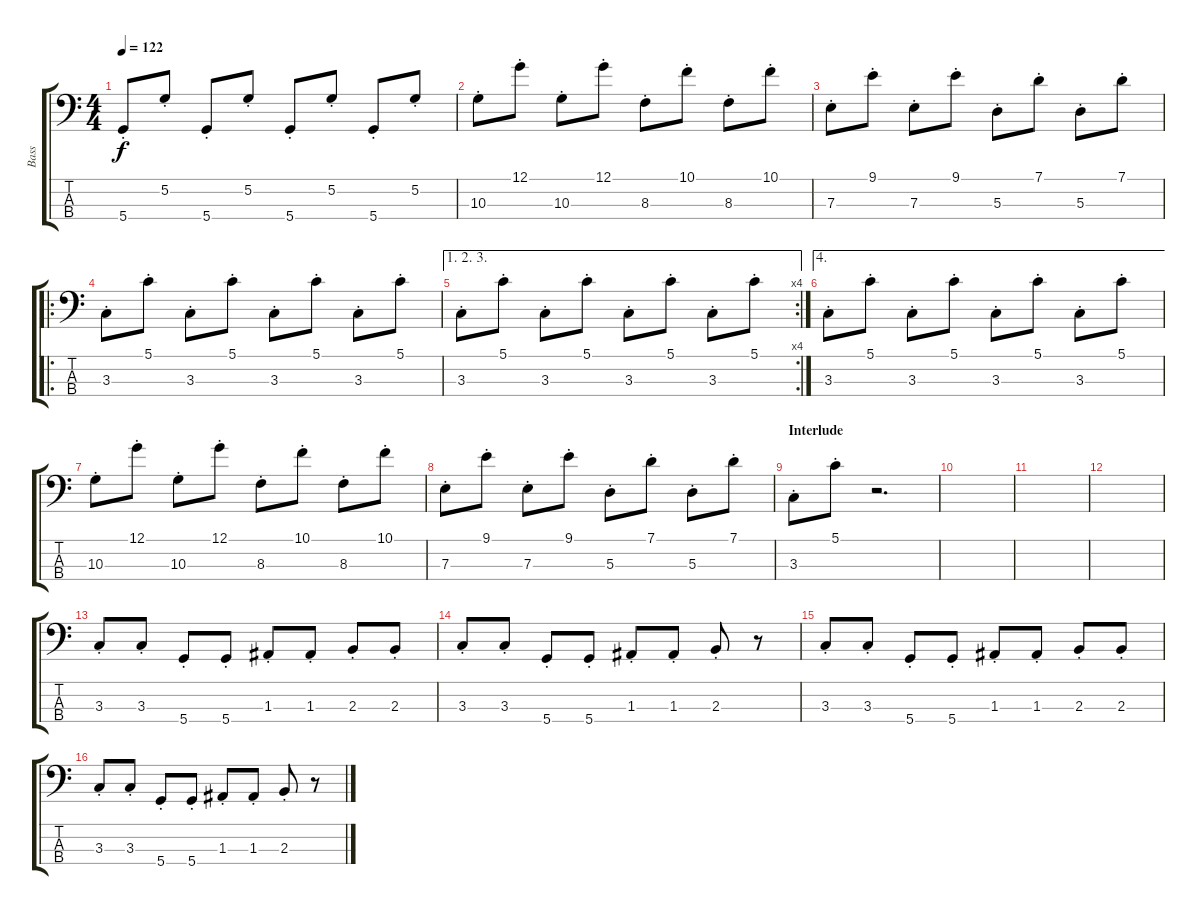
\track ("Bass" "Bass") {instrument synthbass2}
\staff {score tabs}
\tuning (G2 D2 A1 D1) {hide}
\ts (4 4)
\tempo 122
\clef f4
\ks c
5.4{st}.8{dy f} 5.2{st}.8 5.4{st}.8 5.2{st}.8 5.4{st}.8 5.2{st}.8 5.4{st}.8 5.2{st}.8 |
10.3{st}.8 12.1{st}.8 10.3{st}.8 12.1{st}.8 8.3{st}.8 10.1{st}.8 8.3{st}.8 10.1{st}.8 |
7.3{st}.8 9.1{st}.8 7.3{st}.8 9.1{st}.8 5.3{st}.8 7.1{st}.8 5.3{st}.8 7.1{st}.8 |
\ro
3.3{st}.8 5.1{st}.8 3.3{st}.8 5.1{st}.8 3.3{st}.8 5.1{st}.8 3.3{st}.8 5.1{st}.8 |
\ae (1 2 3)
\rc 4
3.3{st}.8 5.1{st}.8 3.3{st}.8 5.1{st}.8 3.3{st}.8 5.1{st}.8 3.3{st}.8 5.1{st}.8 |
\ae 4
3.3{st}.8 5.1{st}.8 3.3{st}.8 5.1{st}.8 3.3{st}.8 5.1{st}.8 3.3{st}.8 5.1{st}.8 |
10.3{st}.8 12.1{st}.8 10.3{st}.8 12.1{st}.8 8.3{st}.8 10.1{st}.8 8.3{st}.8 10.1{st}.8 |
7.3{st}.8 9.1{st}.8 7.3{st}.8 9.1{st}.8 5.3{st}.8 7.1{st}.8 5.3{st}.8 7.1{st}.8 |
\section ("" "Interlude")
3.3{st}.8 5.1{st}.8 r.2{d} |
|
|
|
3.3{st}.8 3.3{st}.8 5.4{st}.8 5.4{st}.8 1.3{st}.8 1.3{st}.8 2.3{st}.8 2.3{st}.8 |
3.3{st}.8 3.3{st}.8 5.4{st}.8 5.4{st}.8 1.3{st}.8 1.3{st}.8 2.3{st}.8 r.8 |
3.3{st}.8 3.3{st}.8 5.4{st}.8 5.4{st}.8 1.3{st}.8 1.3{st}.8 2.3{st}.8 2.3{st}.8 |
3.3{st}.8 3.3{st}.8 5.4{st}.8 5.4{st}.8 1.3{st}.8 1.3{st}.8 2.3{st}.8 r.8
